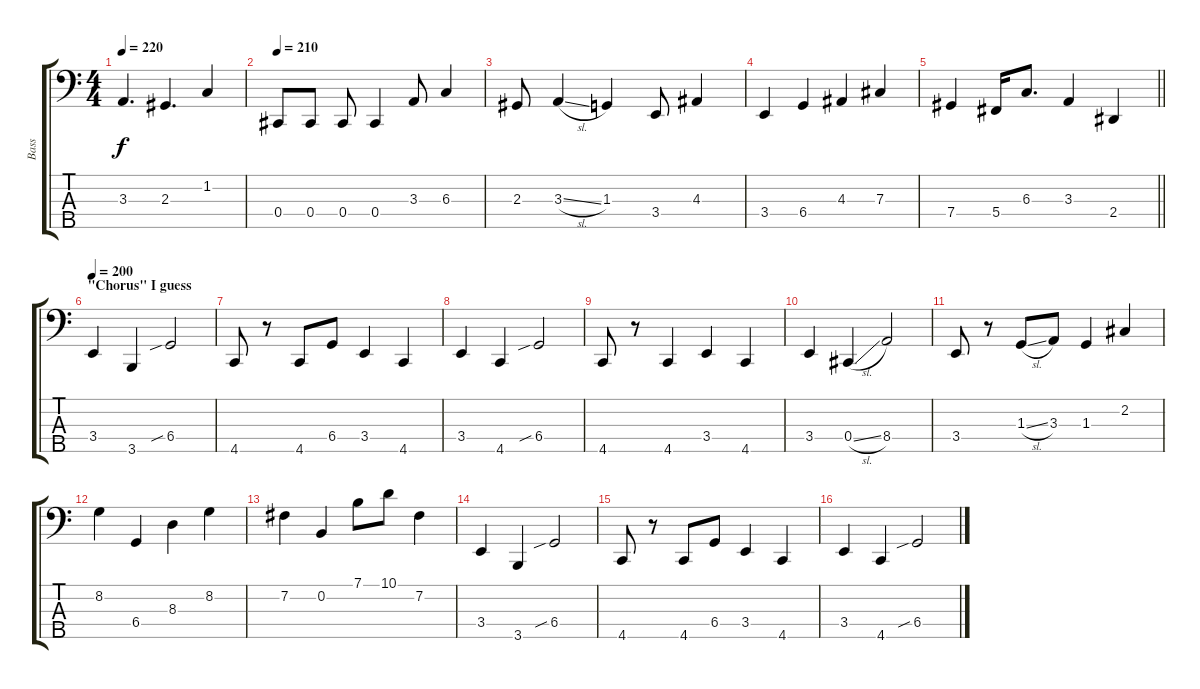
\track ("Bass" "Bass") {instrument electricbassfinger}
\staff {score tabs}
\tuning (E2 B1 Gb1 Db1 Ab0) {hide}
\ts (4 4)
\tempo 220
\clef f4
\ks c
3.3.4{d dy f} 2.3.4{d} 1.2.4 |
\tempo 210
0.4.8 0.4.8 0.4.8 0.4.4 3.3.8 6.3.4 |
2.3.8 3.3{sl}.4 1.3.4 3.4.8 4.3.4 |
3.4.4 6.4.4 4.3.4 7.3.4 |
\barLineRight lightlight
7.4.4 5.4.16 6.3.8{d} 3.3.4 2.4.4 |
\section ("" "\"Chorus\" I guess")
\tempo 200
3.4.4 3.5.4 6.4{sib}.2 |
4.5.8 r.8 4.5.8 6.4.8 3.4.4 4.5.4 |
3.4.4 4.5.4 6.4{sib}.2 |
4.5.8 r.8 4.5.4 3.4.4 4.5.4 |
3.4.4 0.4{sl}.4 8.4.2 |
3.4.8 r.8 1.3{sl}.8 3.3.8 1.3.4 2.2.4 |
8.2.4 6.4.4 8.3.4 8.2.4 |
7.2.4 0.2.4 7.1.8 10.1.8 7.2.4 |
3.4.4 3.5.4 6.4{sib}.2 |
4.5.8 r.8 4.5.8 6.4.8 3.4.4 4.5.4 |
3.4.4 4.5.4 6.4{sib}.2
